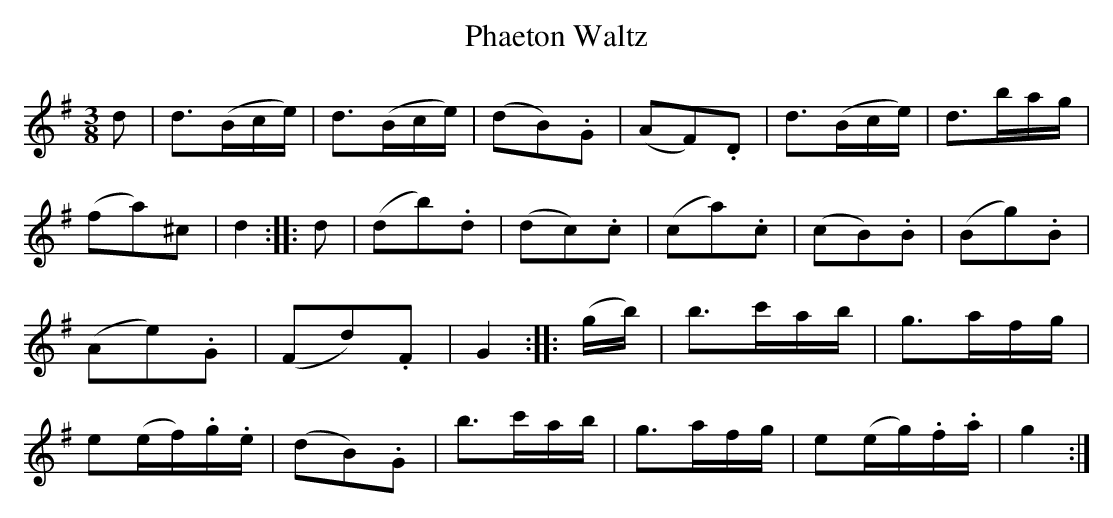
X:1
T:Phaeton Waltz
M:3/8
L:1/8
K:G
d|d>(Bc/e/)|d>(Bc/e/)|(dB).G|(AF).D|d>(Bc/e/)|d>ba/g/|
(fa)^c|d2::d|(db).d|(dc).c|(ca).c|(cB).B|(Bg).B|
(Ae).G|(Fd).F|G2::(g/b/)|b>c'a/b/|g>af/g/|
e(e/f/).g/.e/|(dB).G|b>c'a/b/|g>af/g/|e(e/g/).f/.a/|g2:|]
